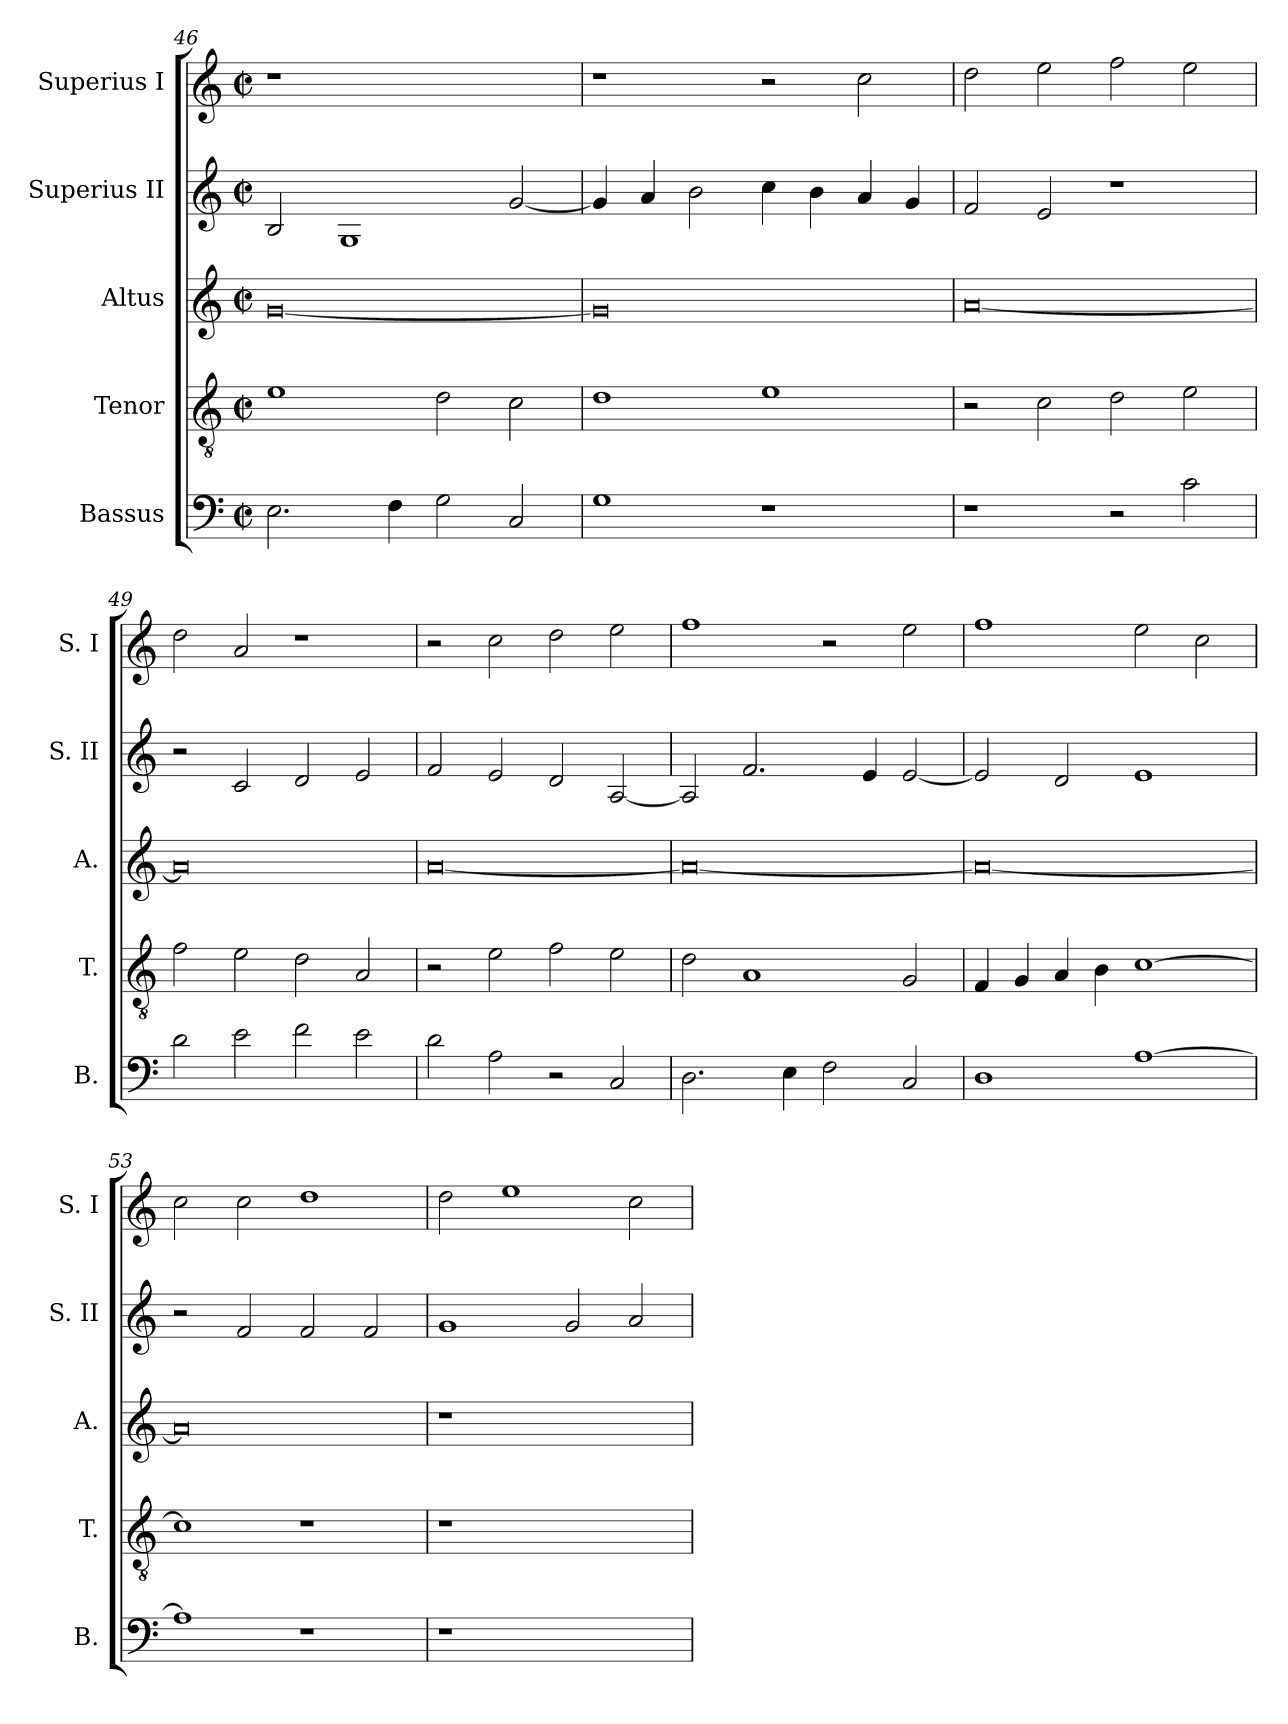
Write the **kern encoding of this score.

**kern	**kern	**kern	**kern	**kern
*part5	*part4	*part3	*part2	*part1
*staff5	*staff4	*staff3	*staff2	*staff1
*I"Bassus	*I"Tenor	*I"Altus	*I"Superius II	*I"Superius I
*I'B.	*I'T.	*I'A.	*I'S. II	*I'S. I
*clefF4	*clefGv2	*clefG2	*clefG2	*clefG2
*	*ITrd7c12	*	*	*
*k[]	*k[]	*k[]	*k[]	*k[]
*C:	*C:	*C:	*C:	*C:
*M2/2	*M2/2	*M2/2	*M2/2	*M2/2
*met(c|)	*met(c|)	*met(c|)	*met(c|)	*met(c|)
=46	=46	=46	=46	=46
!	!	!	!	!LO:N:vis=1
2.Ei\	1Ei	[<0gi	2Bi/	1r
.	.	.	1Gi	.
4Fi\	.	.	.	.
2Gi\	2Di\	.	.	1ryy
2Ci/	2Ci\	.	[<2gi/	.
=47	=47	=47	=47	=47
1Gi	1Di	0gi]	4gi/]	1r
.	.	.	4ai/	.
.	.	.	2bi\	.
1r	1Ei	.	4cci\	2r
.	.	.	4bi\	.
.	.	.	4ai/	2cci\
.	.	.	4gi/	.
!!LO:PB:g=z
=48	=48	=48	=48	=48
1r	2r	[<0ai	2fi/	2ddi\
.	2Ci\	.	2ei/	2eei\
2r	2Di\	.	1r	2ffi\
2ci\	2Ei\	.	.	2eei\
=49	=49	=49	=49	=49
2di\	2Fi\	0ai]	2r	2ddi\
2ei\	2Ei\	.	2ci/	2ai/
2fi\	2Di\	.	2di/	1r
2ei\	2AAi/	.	2ei/	.
=50	=50	=50	=50	=50
2di\	2r	[<0ai	2fi/	2r
2Ai\	2Ei\	.	2ei/	2cci\
2r	2Fi\	.	2di/	2ddi\
2Ci/	2Ei\	.	[<2Ai/	2eei\
=51	=51	=51	=51	=51
2.Di\	2Di\	0ai_<	2Ai/]	1ffi
.	1AAi	.	2.fi/	.
4Ei\	.	.	.	.
2Fi\	.	.	.	2r
.	.	.	4ei/	.
2Ci/	2GGi/	.	[<2ei/	2eei\
=52	=52	=52	=52	=52
1Di	4FFi/	0ai_<	2ei/]	1ffi
.	4GGi/	.	.	.
.	4AAi/	.	2di/	.
.	4BBi\	.	.	.
[>1Ai	[>1Ci	.	1ei	2eei\
.	.	.	.	2cci\
!!LO:LB:g=z
=53	=53	=53	=53	=53
1Ai]	1Ci]	0ai]	2r	2cci\
.	.	.	2fi/	2cci\
1r	1r	.	2fi/	1ddi
.	.	.	2fi/	.
=54	=54	=54	=54	=54
!LO:N:vis=1	!LO:N:vis=1	!LO:N:vis=1	!	!
1r	1r	1r	1gi	2ddi\
.	.	.	.	1eei
1ryy	1ryy	1ryy	2gi/	.
.	.	.	2ai/	2cci\
=	=	=	=	=
*-	*-	*-	*-	*-
